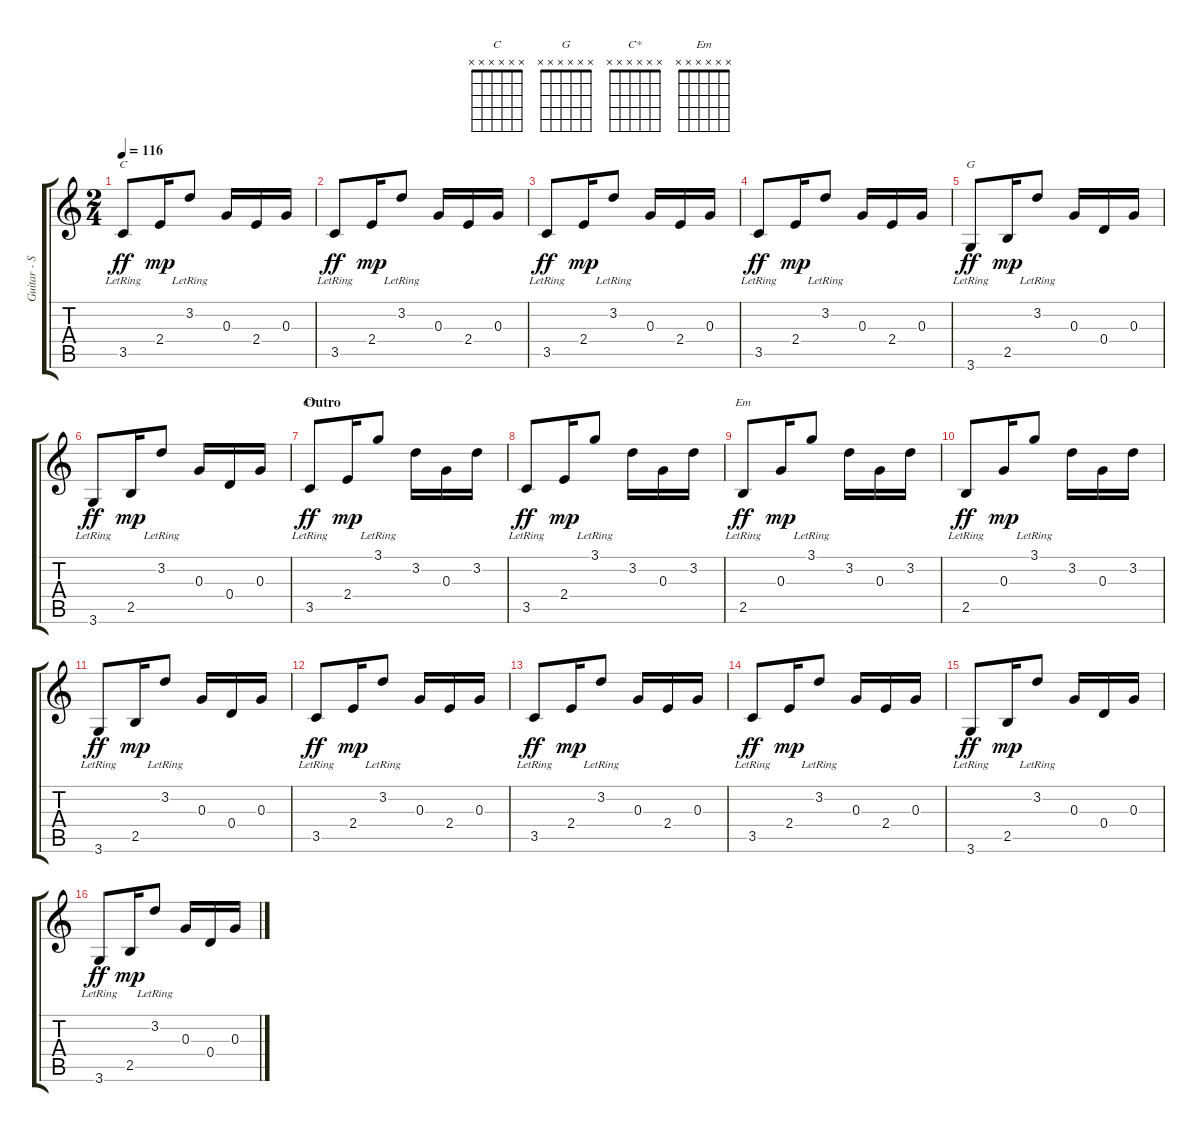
\track ("Guitar - Standard" "Guitar - S") {instrument acousticguitarnylon}
\staff {score tabs}
\tuning (E4 B3 G3 D3 A2 E2) {hide}
\chord ("C" x x x x x x) {firstfret 0}
\chord ("G" x x x x x x) {firstfret 0}
\chord ("C*" x x x x x x) {firstfret 0}
\chord ("Em" x x x x x x) {firstfret 0}
\ts (2 4)
\tempo 116
\clef g2
\ks c
3.5{lr}.8{ch "C" dy ff} 2.4.16{dy mp} 3.2{lr}.8 0.3.16 2.4.16 0.3.16 |
3.5{lr}.8{dy ff} 2.4.16{dy mp} 3.2{lr}.8 0.3.16 2.4.16 0.3.16 |
3.5{lr}.8{dy ff} 2.4.16{dy mp} 3.2{lr}.8 0.3.16 2.4.16 0.3.16 |
3.5{lr}.8{dy ff} 2.4.16{dy mp} 3.2{lr}.8 0.3.16 2.4.16 0.3.16 |
3.6{lr}.8{ch "G" dy ff} 2.5.16{dy mp} 3.2{lr}.8 0.3.16 0.4.16 0.3.16 |
3.6{lr}.8{dy ff} 2.5.16{dy mp} 3.2{lr}.8 0.3.16 0.4.16 0.3.16 |
\section ("" "Outro")
3.5{lr}.8{ch "C*" dy ff} 2.4.16{dy mp} 3.1{lr}.8 3.2.16 0.3.16 3.2.16 |
3.5{lr}.8{dy ff} 2.4.16{dy mp} 3.1{lr}.8 3.2.16 0.3.16 3.2.16 |
2.5{lr}.8{ch "Em" dy ff} 0.3.16{dy mp} 3.1{lr}.8 3.2.16 0.3.16 3.2.16 |
2.5{lr}.8{dy ff} 0.3.16{dy mp} 3.1{lr}.8 3.2.16 0.3.16 3.2.16 |
3.6{lr}.8{dy ff} 2.5.16{dy mp} 3.2{lr}.8 0.3.16 0.4.16 0.3.16 |
3.5{lr}.8{dy ff} 2.4.16{dy mp} 3.2{lr}.8 0.3.16 2.4.16 0.3.16 |
3.5{lr}.8{dy ff} 2.4.16{dy mp} 3.2{lr}.8 0.3.16 2.4.16 0.3.16 |
3.5{lr}.8{dy ff} 2.4.16{dy mp} 3.2{lr}.8 0.3.16 2.4.16 0.3.16 |
3.6{lr}.8{dy ff} 2.5.16{dy mp} 3.2{lr}.8 0.3.16 0.4.16 0.3.16 |
3.6{lr}.8{dy ff} 2.5.16{dy mp} 3.2{lr}.8 0.3.16 0.4.16 0.3.16
